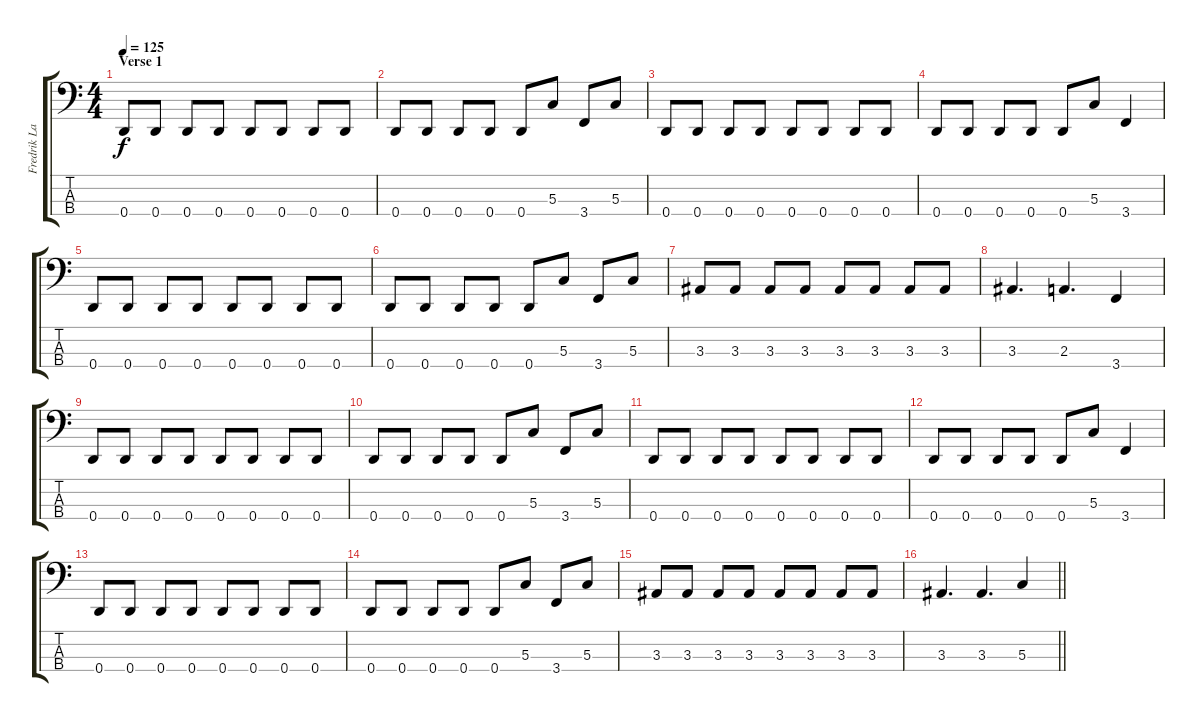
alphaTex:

\track ("Fredrik Larsson " "Fredrik La") {instrument electricbassfinger}
\staff {score tabs}
\tuning (F2 C2 G1 D1) {hide}
\ts (4 4)
\section ("" "Verse 1")
\tempo 125
\clef f4
\ks c
0.4.8{dy f} 0.4.8 0.4.8 0.4.8 0.4.8 0.4.8 0.4.8 0.4.8 |
0.4.8 0.4.8 0.4.8 0.4.8 0.4.8 5.3.8 3.4.8 5.3.8 |
0.4.8 0.4.8 0.4.8 0.4.8 0.4.8 0.4.8 0.4.8 0.4.8 |
0.4.8 0.4.8 0.4.8 0.4.8 0.4.8 5.3.8 3.4.4 |
0.4.8 0.4.8 0.4.8 0.4.8 0.4.8 0.4.8 0.4.8 0.4.8 |
0.4.8 0.4.8 0.4.8 0.4.8 0.4.8 5.3.8 3.4.8 5.3.8 |
3.3.8 3.3.8 3.3.8 3.3.8 3.3.8 3.3.8 3.3.8 3.3.8 |
3.3.4{d} 2.3.4{d} 3.4.4 |
0.4.8 0.4.8 0.4.8 0.4.8 0.4.8 0.4.8 0.4.8 0.4.8 |
0.4.8 0.4.8 0.4.8 0.4.8 0.4.8 5.3.8 3.4.8 5.3.8 |
0.4.8 0.4.8 0.4.8 0.4.8 0.4.8 0.4.8 0.4.8 0.4.8 |
0.4.8 0.4.8 0.4.8 0.4.8 0.4.8 5.3.8 3.4.4 |
0.4.8 0.4.8 0.4.8 0.4.8 0.4.8 0.4.8 0.4.8 0.4.8 |
0.4.8 0.4.8 0.4.8 0.4.8 0.4.8 5.3.8 3.4.8 5.3.8 |
3.3.8 3.3.8 3.3.8 3.3.8 3.3.8 3.3.8 3.3.8 3.3.8 |
\barLineRight lightlight
3.3.4{d} 3.3.4{d} 5.3.4
